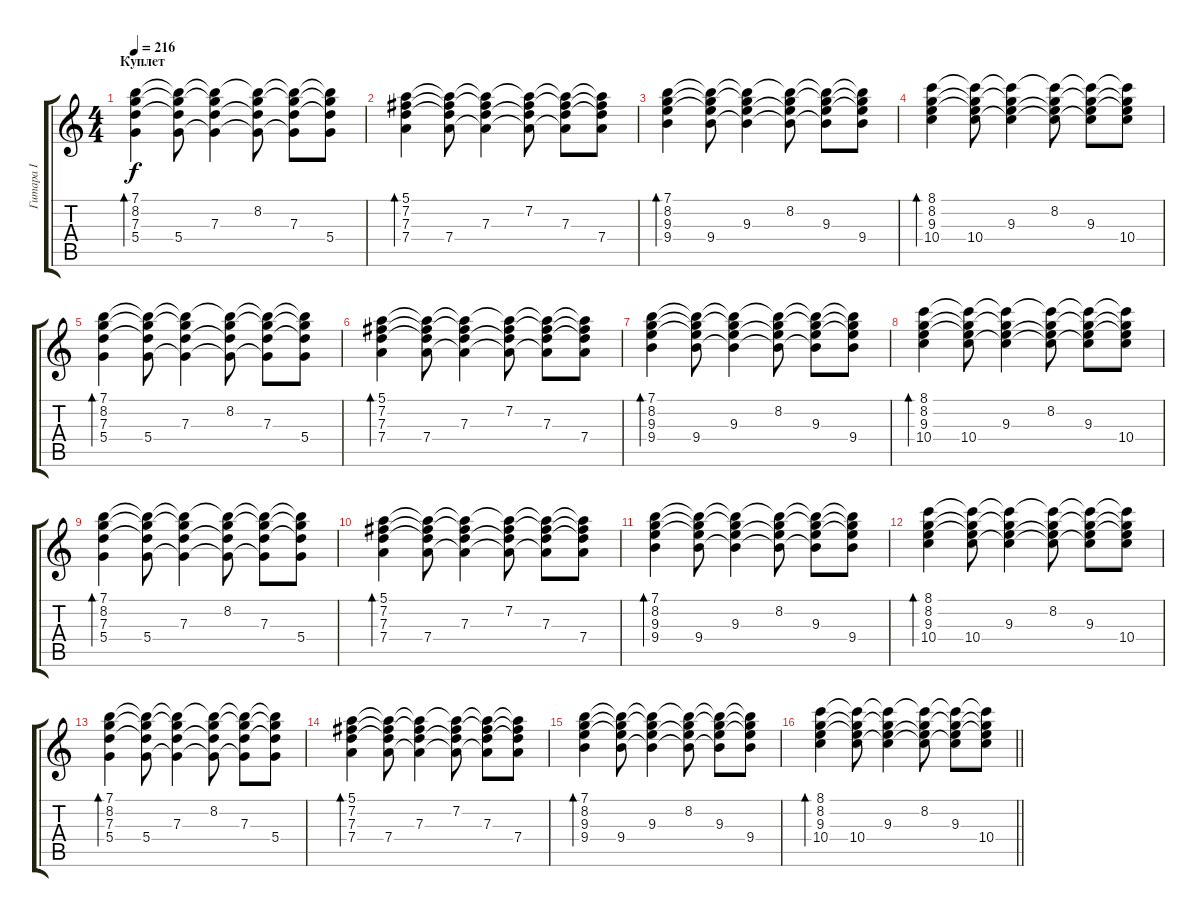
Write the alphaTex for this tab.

\track ("Гитара I" "Гитара I") {instrument electricguitarclean}
\staff {score tabs}
\tuning (E4 B3 G3 D3 A2 E2) {hide}
\ts (4 4)
\section ("" "Куплет")
\tempo 216
\clef g2
\ks c
(7.1 8.2 7.3 5.4).4{bd 60 dy f} (7.1{t} 8.2{t} 7.3{t} 5.4).8 (7.1{t} 8.2{t} 7.3 5.4{t}).4 (7.1{t} 8.2 7.3{t} 5.4{t}).8 (7.1{t} 8.2{t} 7.3 5.4{t}).8 (7.1{t} 8.2{t} 7.3{t} 5.4).8 |
(5.1 7.2 7.3 7.4).4{bd 60} (5.1{t} 7.2{t} 7.3{t} 7.4).8 (5.1{t} 7.2{t} 7.3 7.4{t}).4 (5.1{t} 7.2 7.3{t} 7.4{t}).8 (5.1{t} 7.2{t} 7.3 7.4{t}).8 (5.1{t} 7.2{t} 7.3{t} 7.4).8 |
(7.1 8.2 9.3 9.4).4{bd 60} (7.1{t} 8.2{t} 9.3{t} 9.4).8 (7.1{t} 8.2{t} 9.3 9.4{t}).4 (7.1{t} 8.2 9.3{t} 9.4{t}).8 (7.1{t} 8.2{t} 9.3 9.4{t}).8 (7.1{t} 8.2{t} 9.3{t} 9.4).8 |
(8.1 8.2 9.3 10.4).4{bd 60} (8.1{t} 8.2{t} 9.3{t} 10.4).8 (8.1{t} 8.2{t} 9.3 10.4{t}).4 (8.1{t} 8.2 9.3{t} 10.4{t}).8 (8.1{t} 8.2{t} 9.3 10.4{t}).8 (8.1{t} 8.2{t} 9.3{t} 10.4).8 |
(7.1 8.2 7.3 5.4).4{bd 60} (7.1{t} 8.2{t} 7.3{t} 5.4).8 (7.1{t} 8.2{t} 7.3 5.4{t}).4 (7.1{t} 8.2 7.3{t} 5.4{t}).8 (7.1{t} 8.2{t} 7.3 5.4{t}).8 (7.1{t} 8.2{t} 7.3{t} 5.4).8 |
(5.1 7.2 7.3 7.4).4{bd 60} (5.1{t} 7.2{t} 7.3{t} 7.4).8 (5.1{t} 7.2{t} 7.3 7.4{t}).4 (5.1{t} 7.2 7.3{t} 7.4{t}).8 (5.1{t} 7.2{t} 7.3 7.4{t}).8 (5.1{t} 7.2{t} 7.3{t} 7.4).8 |
(7.1 8.2 9.3 9.4).4{bd 60} (7.1{t} 8.2{t} 9.3{t} 9.4).8 (7.1{t} 8.2{t} 9.3 9.4{t}).4 (7.1{t} 8.2 9.3{t} 9.4{t}).8 (7.1{t} 8.2{t} 9.3 9.4{t}).8 (7.1{t} 8.2{t} 9.3{t} 9.4).8 |
(8.1 8.2 9.3 10.4).4{bd 60} (8.1{t} 8.2{t} 9.3{t} 10.4).8 (8.1{t} 8.2{t} 9.3 10.4{t}).4 (8.1{t} 8.2 9.3{t} 10.4{t}).8 (8.1{t} 8.2{t} 9.3 10.4{t}).8 (8.1{t} 8.2{t} 9.3{t} 10.4).8 |
(7.1 8.2 7.3 5.4).4{bd 60} (7.1{t} 8.2{t} 7.3{t} 5.4).8 (7.1{t} 8.2{t} 7.3 5.4{t}).4 (7.1{t} 8.2 7.3{t} 5.4{t}).8 (7.1{t} 8.2{t} 7.3 5.4{t}).8 (7.1{t} 8.2{t} 7.3{t} 5.4).8 |
(5.1 7.2 7.3 7.4).4{bd 60} (5.1{t} 7.2{t} 7.3{t} 7.4).8 (5.1{t} 7.2{t} 7.3 7.4{t}).4 (5.1{t} 7.2 7.3{t} 7.4{t}).8 (5.1{t} 7.2{t} 7.3 7.4{t}).8 (5.1{t} 7.2{t} 7.3{t} 7.4).8 |
(7.1 8.2 9.3 9.4).4{bd 60} (7.1{t} 8.2{t} 9.3{t} 9.4).8 (7.1{t} 8.2{t} 9.3 9.4{t}).4 (7.1{t} 8.2 9.3{t} 9.4{t}).8 (7.1{t} 8.2{t} 9.3 9.4{t}).8 (7.1{t} 8.2{t} 9.3{t} 9.4).8 |
(8.1 8.2 9.3 10.4).4{bd 60} (8.1{t} 8.2{t} 9.3{t} 10.4).8 (8.1{t} 8.2{t} 9.3 10.4{t}).4 (8.1{t} 8.2 9.3{t} 10.4{t}).8 (8.1{t} 8.2{t} 9.3 10.4{t}).8 (8.1{t} 8.2{t} 9.3{t} 10.4).8 |
(7.1 8.2 7.3 5.4).4{bd 60} (7.1{t} 8.2{t} 7.3{t} 5.4).8 (7.1{t} 8.2{t} 7.3 5.4{t}).4 (7.1{t} 8.2 7.3{t} 5.4{t}).8 (7.1{t} 8.2{t} 7.3 5.4{t}).8 (7.1{t} 8.2{t} 7.3{t} 5.4).8 |
(5.1 7.2 7.3 7.4).4{bd 60} (5.1{t} 7.2{t} 7.3{t} 7.4).8 (5.1{t} 7.2{t} 7.3 7.4{t}).4 (5.1{t} 7.2 7.3{t} 7.4{t}).8 (5.1{t} 7.2{t} 7.3 7.4{t}).8 (5.1{t} 7.2{t} 7.3{t} 7.4).8 |
(7.1 8.2 9.3 9.4).4{bd 60} (7.1{t} 8.2{t} 9.3{t} 9.4).8 (7.1{t} 8.2{t} 9.3 9.4{t}).4 (7.1{t} 8.2 9.3{t} 9.4{t}).8 (7.1{t} 8.2{t} 9.3 9.4{t}).8 (7.1{t} 8.2{t} 9.3{t} 9.4).8 |
\barLineRight lightlight
(8.1 8.2 9.3 10.4).4{bd 60} (8.1{t} 8.2{t} 9.3{t} 10.4).8 (8.1{t} 8.2{t} 9.3 10.4{t}).4 (8.1{t} 8.2 9.3{t} 10.4{t}).8 (8.1{t} 8.2{t} 9.3 10.4{t}).8 (8.1{t} 8.2{t} 9.3{t} 10.4).8
